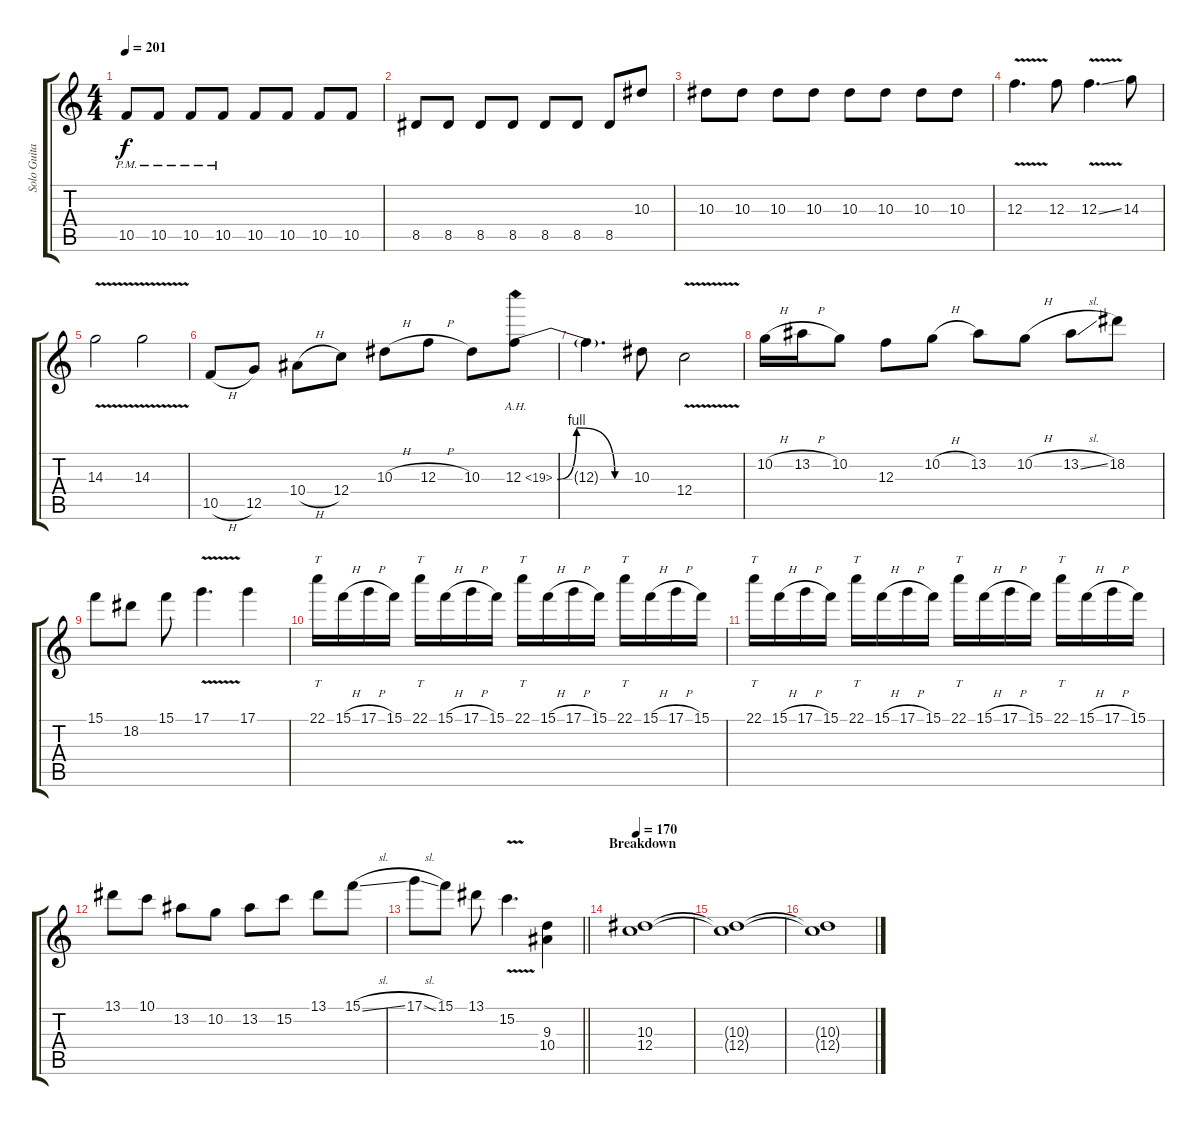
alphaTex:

\track ("Solo Guitar" "Solo Guita") {instrument distortionguitar}
\staff {score tabs}
\tuning (D4 A3 F3 C3 G2 C2) {hide}
\ts (4 4)
\tempo 201
\clef g2
\ks c
10.5{pm}.8{dy f} 10.5{pm}.8 10.5{pm}.8 10.5{pm}.8 10.5.8 10.5.8 10.5.8 10.5.8 |
8.5.8 8.5.8 8.5.8 8.5.8 8.5.8 8.5.8 8.5.8 10.3.8 |
10.3.8 10.3.8 10.3.8 10.3.8 10.3.8 10.3.8 10.3.8 10.3.8 |
12.3{v}.4{d} 12.3.8 12.3{v ss}.4{d} 14.3.8 |
14.3{v}.2 14.3{v}.2 |
10.5{h}.8 12.5.8 10.4{h}.8 12.4.8 10.3{h}.8 12.3{h}.8 10.3.8 12.3{be (custom 0 0 15 4 45 0 60 0) ah 7}.8 |
12.3{t}.4{d} 10.3.8 12.4{v}.2 |
10.2{h}.16 13.2{h}.16 10.2.8 12.3.8 10.2{h}.8 13.2.8 10.2{h}.8 13.2{sl}.8 18.2.8 |
15.1.8 18.2.8 15.1.8 17.1{v}.4{d} 17.1.4 |
22.1.16{tt} 15.1{h}.16 17.1{h}.16 15.1.16 22.1.16{tt} 15.1{h}.16 17.1{h}.16 15.1.16 22.1.16{tt} 15.1{h}.16 17.1{h}.16 15.1.16 22.1.16{tt} 15.1{h}.16 17.1{h}.16 15.1.16 |
22.1.16{tt} 15.1{h}.16 17.1{h}.16 15.1.16 22.1.16{tt} 15.1{h}.16 17.1{h}.16 15.1.16 22.1.16{tt} 15.1{h}.16 17.1{h}.16 15.1.16 22.1.16{tt} 15.1{h}.16 17.1{h}.16 15.1.16 |
13.1.8 10.1.8 13.2.8 10.2.8 13.2.8 15.2.8 13.1.8 15.1{sl}.8 |
\barLineRight lightlight
17.1{sl}.8 15.1.8 13.1.8 15.2{v}.4{d} (9.3 10.4).4 |
\section ("" "Breakdown")
\tempo 170
(10.3 12.4).1{volume 0} |
(10.3{t} 12.4{t}).1 |
(10.3{t} 12.4{t}).1
